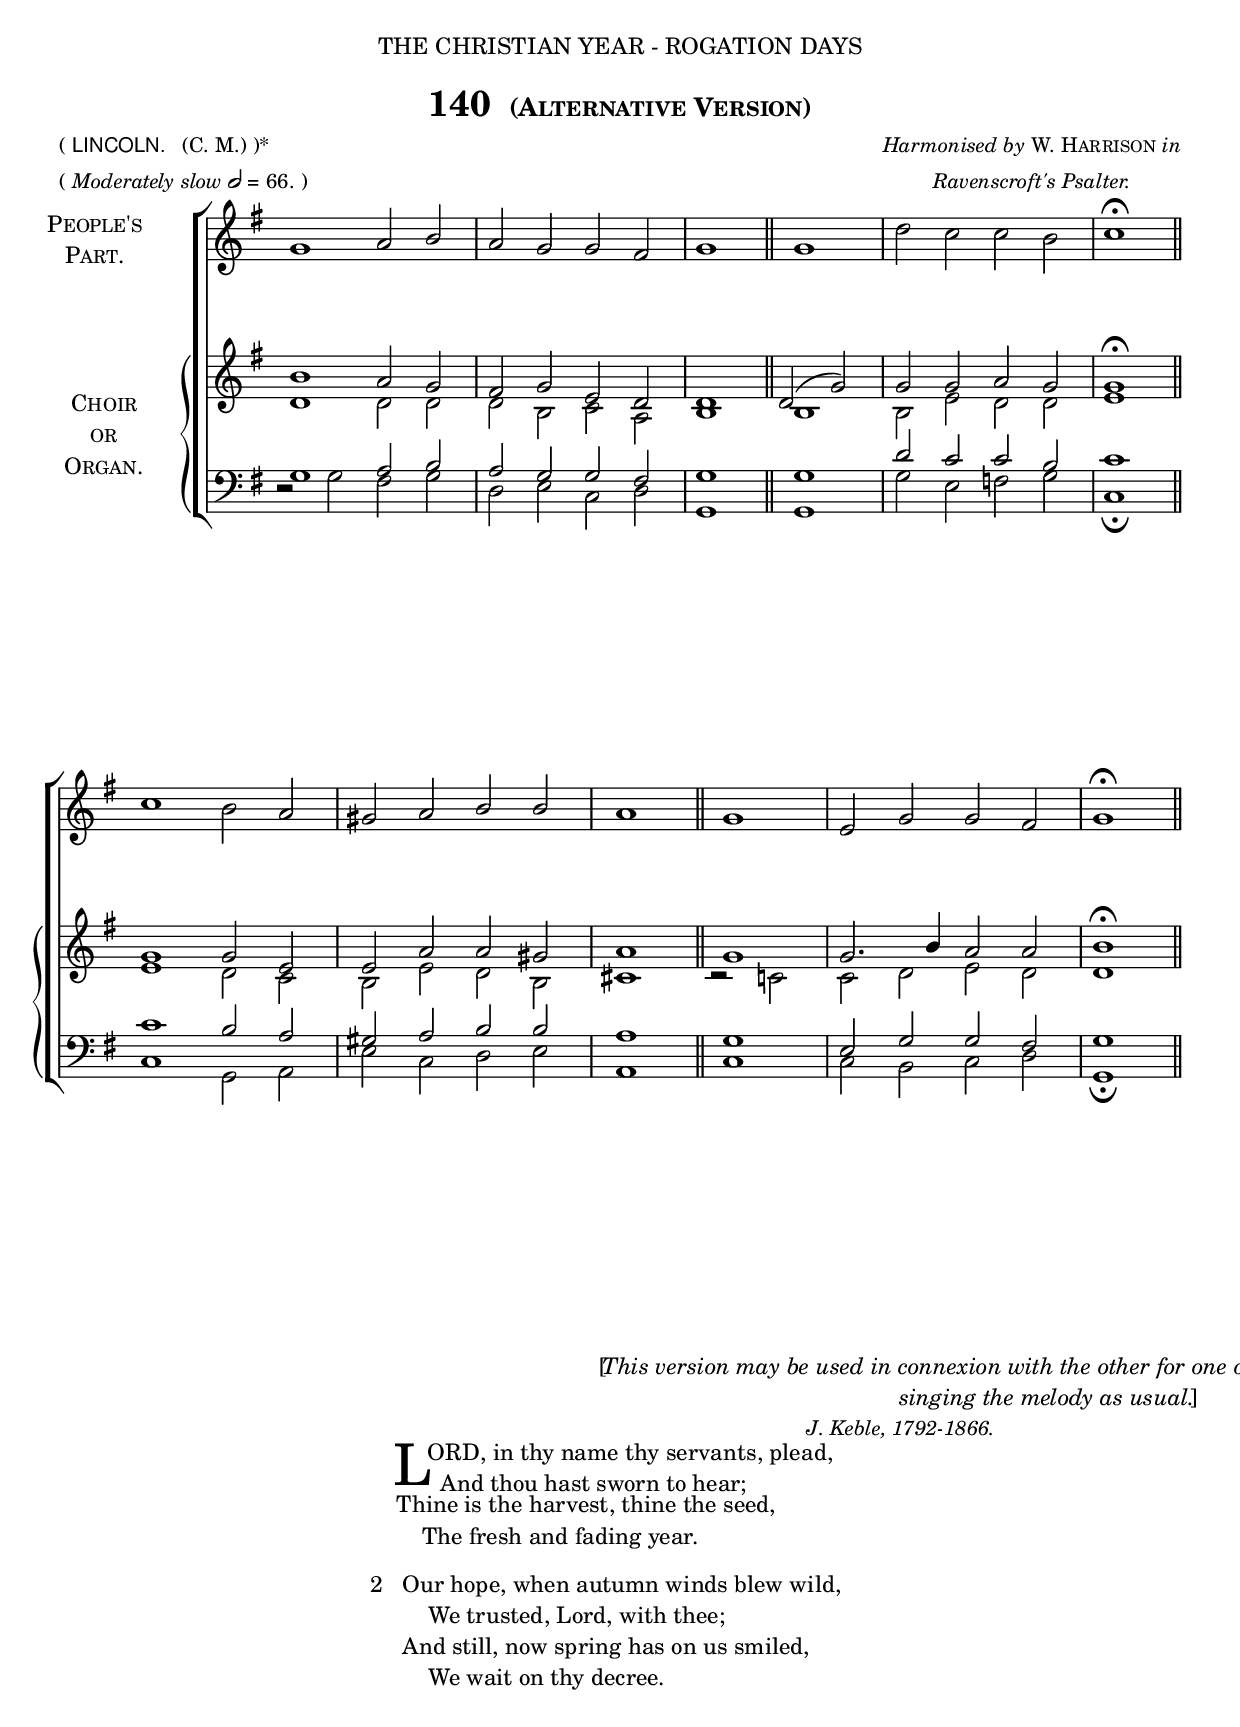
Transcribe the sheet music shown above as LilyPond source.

%%% 229.png
%%% Hymn 140 Alternative Version Lord, in thy name thy servants plead
%%% Version 3

\version "2.10"

%%%%%%%%%%%%%%%%%%%%%%%%%%% Macros

%%% macro to cope with a partial measure in the middle of a piece.
%%% Manual does not recommend using \partial in the middle of a piece.
%%% In this case, the macro specifies that 0 of 1/2 notes in a 4/2 measure have past,
%%% hence we are restarting at the beginning of a measure, and the previous partial measure is 
%%% considered complete
startmeasure =  \set Score.measurePosition = #(ly:make-moment 0 2)

%%% Used to pull an upstem note left. Used when a slurred note pair straddles a longer note below and when notecolumn force-hshift does not work 
topstraddle = { \once \override Score.SeparationItem #'padding = #2
              \once \override NoteHead #'X-offset = #-1.5 
              \once \override Stem #'X-offset = #-0.2 }	      

%%%pull a rest leftwards slightly leaving the rest of the notecolumn alone	      
restleft =  { \once \override Score.SeparationItem #'padding = #2
              \once \override Rest #'X-offset = #-1.2
            }

%%%%%%%%%%%%%%%%%%%%%%%%%%% End of macro definitions	

\header {
  dedication = \markup { \center-align { "THE CHRISTIAN YEAR - ROGATION DAYS"
                         \hspace #0.1 }}	
  
  title = \markup { "140 " \large \smallCaps "(Alternative Version)" }
  
  meter = \markup { \small {\column {  \line { "(" \sans {"LINCOLN."} \hspace #1 \roman {"(C. M.)" ")*" }}
                                       \line { "(" \italic {Moderately slow} \general-align #Y #DOWN \note #"2" #0.5 = 66. ")"}
                                  }
                  }}
 
  arranger =  \markup { \small {\center-align {
                            \line { \italic "Harmonised by" \smallCaps "W. Harrison" \italic "in" }
                            \line { \italic "Ravenscroft's Psalter." }
                } } }
   
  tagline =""
}


global = {
  \time 4/2 	
  \key  g\major	
  \set Staff.midiInstrument = "church organ" 
}


people = \relative c' { 

  g'1 a2 \stemUp b | \stemNeutral a g g fis | g1 \bar "||" g | d'2 c c b | c1^\fermata \bar "||" \break
  \startmeasure c1 b2 a | gis a \stemUp b b | a1 \bar "||" g | e2 g g fis | g1^\fermata \bar "||"

}


soprano = \relative c' {
  b'1 a2 g | fis g e d | d1 \bar "||" \topstraddle d2( g) | g2 g a g | g1  ^\fermata \bar "||" \break
  g1 g2 e | e a a gis | a1 \bar "||" g | g2. b4 a2 a2 | b1^\fermata \bar "||"
}

alto = \relative c' { 
  d1 d2 d | d b c a | b1 \bar "||" b1 | b2 e d d |  e1 \bar "||"
  e1 d2 c | b e d b | cis1 \bar "||" \restleft c2\rest c2 | c d e d | d1 \bar "||"}

tenor = \relative c { 
  g'1 a2 b | a g g fis | g1 \bar "||" g1 | d'2 c c b |  c1 \bar "||"
  c1 b2 a | gis a b b | a1 \bar "||" g | e2 g g fis | g1 \bar "||"}

bass = \relative c { \clef bass 
  \restleft d2\rest g2 fis g | d e c d | g,1 \bar "||" g1 | g'2 e f g |  c,1_\fermata \bar "||" 
  c1 g2 a | e' c d e | a,1 \bar "||" c1 | c2 b c d | g,1_\fermata \bar "||"
}

#(ly:set-option 'point-and-click #f)

\paper {
  #(set-paper-size "a4")
%  annotate-spacing = ##t
  print-page-number = ##f
  ragged-last-bottom = ##t
  ragged-bottom = ##f
}

\book{

\score{
\new ChoirStaff	
<<   
    <<
        \context Staff = people { \set Staff.instrumentName = \markup { \hcenter-in #16 {\center-align { \smallCaps "People's"  \smallCaps "Part." } } }
	                   \global \people } 

	\new PianoStaff  
	                  <<  
	    \set PianoStaff.instrumentName = \markup { \hcenter-in #14 {\center-align { \smallCaps "Choir"  \smallCaps "or" \smallCaps "Organ."  } } } 
	     \context Staff =  upper  
	                     << 
			     \context Voice = "sopranos" {  
			           \voiceOne \global \soprano }
	                      \context Voice = "altos"   { 
	                           \voiceTwo \global \alto }
	                      >>
	     \context Staff = lower <<
	     \context Voice = "tenors" { 
	                           \voiceOne \global \tenor }
	     \context Voice = "basses" { 
	                           \voiceTwo \global \bass }
			            >> 
		              >>	      
    >>
>> 
\layout {       
	        indent = 2.5\cm
		\context { \Score \remove "Bar_number_engraver" }		        
		\context { \PianoStaff \remove "Span_bar_engraver" }
		\context { \Staff \remove "Time_signature_engraver" }
		\context { \Score \remove "Mark_engraver"  }
                \context { \Staff \consists "Mark_engraver"  }
		
		%%%Lilypond tended to put the staffs too close together. This next setting spreads it a little to match the image
		\context { \Staff \override VerticalAxisGroup #'minimum-Y-extent = #'(-6 . 6) }
	}
	
\midi {  \context { \Score  tempoWholesPerMinute = #(ly:make-moment 66 2) } }
	
}

\markup{ \hspace #52 \center-align { \line { "[" \hspace #-1 \italic "This version may be used in connexion with the other for one or more verses, the people"} 
                                    \line { \italic "singing the melody as usual." \hspace#-1 "]" } }}

\markup { "         "       }
				    
\markup { \small { \hspace #72 \italic "J. Keble, 1792-1866." } }
 
%%% Main lyric block

\markup { \hspace #30 %%add space as necc. to center the column
          \column { %%% one super column for the entire block of lyrics
	                 \column { %%verse 1 is a column of 2 lines  
	                  \line { \hspace #2.2 \column { \lower #2.4 \fontsize #8 "L" }   %%Drop Cap goes here
				  \hspace #-1.0    %% adjust this if other letters are too far from Drop Cap
				  \column  { \raise #0.0 "ORD, in thy name thy servants, plead,"
			                                "  And thou hast sworn to hear;" } }  
	                  \line {  \hspace #2.5  %%adjust hspace until this line left edge is flush with Drop Cap
				   \lower  #1.56  %%adjust this until the line spacing looks right
				   \column {   
					   "Thine is the harvest, thine the seed,"
					   "    The fresh and fading year."
					   "      " %%% add vertical spacing between verses
			  		}} 
			         } %%% finish verse 1	
           		\line { "2  "
			   \column {	     
				   "Our hope, when autumn winds blew wild,"
				   "    We trusted, Lord, with thee;"
				   "And still, now spring has on us smiled,"
				   "    We wait on thy decree."
			}}

    }	%%% end super column  
}

%%% fake score block to occupy space and force a pagebreak.  Can't think of a better way of doing this.
\score{
	{s4 }
\header { breakbefore = ##f piece = ##f opus = ##f tagline = ##f }
\layout{	
	\context { \Staff
		\remove Time_signature_engraver
		\remove Key_engraver
		\remove Clef_engraver
		\remove Staff_symbol_engraver
}}}

%%% second page
%%% continuation of  lyrics

\markup { \hspace #30   %%add space as necc. to center the column
          \column { 
			\hspace #1 
           		\line { "3  "
			   \column {	     
				   "The former and the latter rain,"
				   "    The summer sun and air,"
				   "The green ear, and the golden grain,"
				   "    All thine, are ours by prayer."
				   "      " %%% add vertical spacing between verses
			}}	 
           		\line { "4  "
			   \column {	     
				   "Thine too by right, and ours by grace,"
				   "    The wondrous growth unseen,"
				   "The hopes that soothe, the fears that brace,"
				   "    The love that shines serene."
				   "      " %%% add vertical spacing between verses
			}}
           		\line { "5.  "
			   \column {	     
				   "So grant the precious things brought forth"
				   "    By sun and moon below,"
				   "That thee in thy new heaven and earth"
				   "    We never may forgo."
			}} 

	  }
} %%% lyric markup bracket
	
%%% Amen score block
\score{
  \new ChoirStaff
   <<
        \context Staff = upper \with { fontSize = #-3  \override StaffSymbol #'staff-space = #(magstep -2) }  
	                      << 
	\context Voice = "sopranos" { \relative c' { \clef treble \global \voiceOne g'1 g \bar "||" }}
	\context Voice = "altos"    { \relative c' { \clef treble \global \voiceTwo c1 b \bar "||" }}
	                      >>
			  
	\context Lyrics \lyricsto "altos" {\override LyricText #'font-size = #-1  A -- men. }
	
	\context Staff = lower \with { fontSize = #-3  \override StaffSymbol #'staff-space = #(magstep -2) }  
	                       << 
	\context Voice = "tenors" { \relative c { \clef bass \global \voiceThree e1 d \bar "||" }}
	\context Voice = "basses" { \relative c { \clef bass \global \voiceFour  c1 g \bar "||" }}
			        >> 
  >>			      
\header { breakbefore = ##f piece = " " opus = " " }

\layout { 
      \context { \Score timing = ##f }
	ragged-right = ##t
	indent = 15\cm
	\context { \Staff \remove Time_signature_engraver }

       } %% close layout

%%% Amen Midi

\midi { \context { \Score tempoWholesPerMinute = #(ly:make-moment 66 2) }} 

} %%% end Amen score block
	
%%% alternative hymns also suitable

\markup {\hspace #36 \column {
	\line{ \hspace #2 \italic "The following are also suitable:"}
	\hspace #0.1 
	\small {
		"  75  Jesu, Lord of life and glory."
		"384  Eternal Ruler of the ceaseless round."
		"423  Judge eternal, throned in splendour."
		"447  O God of Bethel, by whose hand."
		"475  Rejoice, O land, in God thy might."
		"492  The Lord will come and not be slow."
		"558  God of our fathers."
		"650  Litany for Rogationtide."
		"651  Litany of the Church." 
	
	}
}} 


%%% This is a transcriber's footnote


\markup { \column { "                "
	            "Transcriber's Note"
		    "                "   
	            "* Note the tune name and tempo were not" 
		    "in the original image of this hymn.  They"  
	            "were in the score of hymn 140 proper."  
	            "Since this is an alternative to Hymn 140"
		    "and the melody is the same, the tune name"
		    "and tempo from Hymn 140 have been added"
		    "to make this piece complete in and of itself."
}}


} %%book bracket
